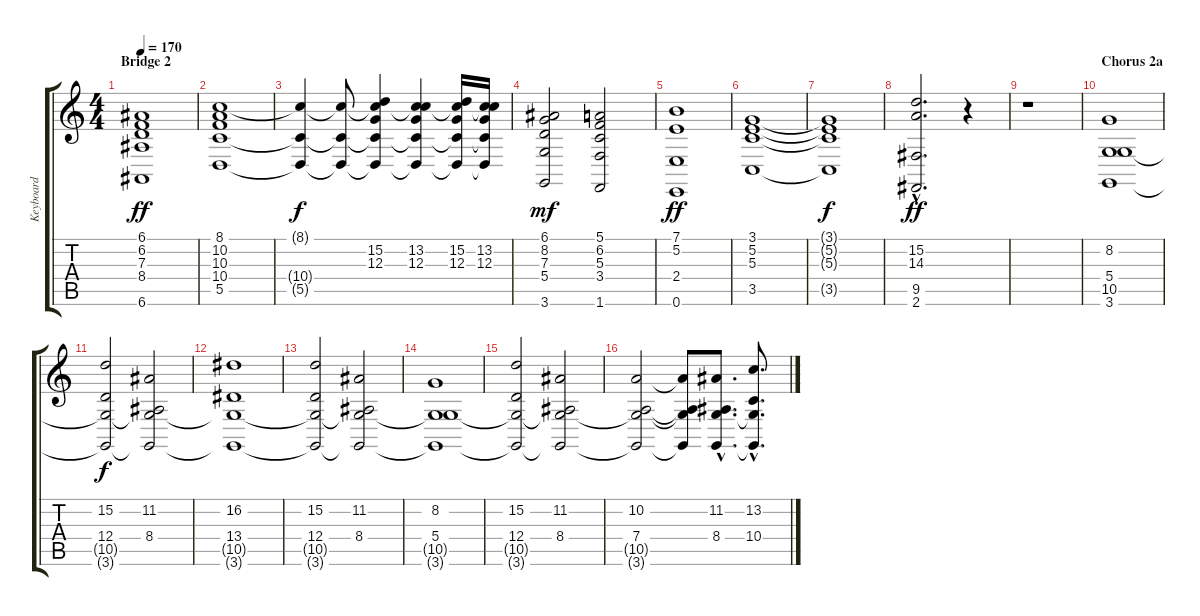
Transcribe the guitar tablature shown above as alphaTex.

\track ("Keyboard" "Keyboard") {instrument drawbarorgan}
\staff {score tabs}
\tuning (E4 B3 G3 D3 A2 E2) {hide}
\ts (4 4)
\section ("" "Bridge 2")
\tempo 170
\clef g2
\ks c
(6.1 6.2 7.3 8.4 6.6).1{dy ff} |
(8.1 10.2 10.3 10.4 5.5).1 |
(8.1{t} 10.4{t} 5.5{t}).4{dy f} (8.1{t} 10.4{t} 5.5{t}).8 (8.1{t} 15.2 12.3 10.4{t} 5.5{t}).4 (8.1{t} 13.2 12.3 10.4{t} 5.5{t}).4 (8.1{t} 15.2 12.3 10.4{t} 5.5{t}).16 (8.1{t} 13.2 12.3 10.4{t} 5.5{t}).16 |
(6.1 8.2 7.3 5.4 3.6).2{dy mf} (5.1 6.2 5.3 3.4 1.6).2 |
(7.1 5.2 2.4 0.6).1{dy ff} |
(3.1 5.2 5.3 3.5).1 |
(3.1{t} 5.2{t} 5.3{t} 3.5{t}).1{dy f} |
(15.2{hac} 14.3{hac} 9.5{hac} 2.6{hac}).2{d dy ff} r.4 |
r.1 |
\section ("" "Chorus 2a")
(8.2 5.4 10.5 3.6).1{instrument drawbarorgan} |
(15.2 12.4 10.5{t} 3.6{t}).2{dy f} (11.2 8.4 10.5{t} 3.6{t}).2 |
(16.2 13.4 10.5{t} 3.6{t}).1 |
(15.2 12.4 10.5{t} 3.6{t}).2 (11.2 8.4 10.5{t} 3.6{t}).2 |
(8.2 5.4 10.5{t} 3.6{t}).1 |
(15.2 12.4 10.5{t} 3.6{t}).2 (11.2 8.4 10.5{t} 3.6{t}).2 |
(10.2 7.4 10.5{t} 3.6{t}).2 (10.2{t} 7.4{t} 10.5{t} 3.6{t}).8 (11.2{hac} 8.4{hac} 10.5{hac t} 3.6{hac t}).8{d} (13.2{hac} 10.4{hac} 10.5{hac t} 3.6{hac t}).8{d}
